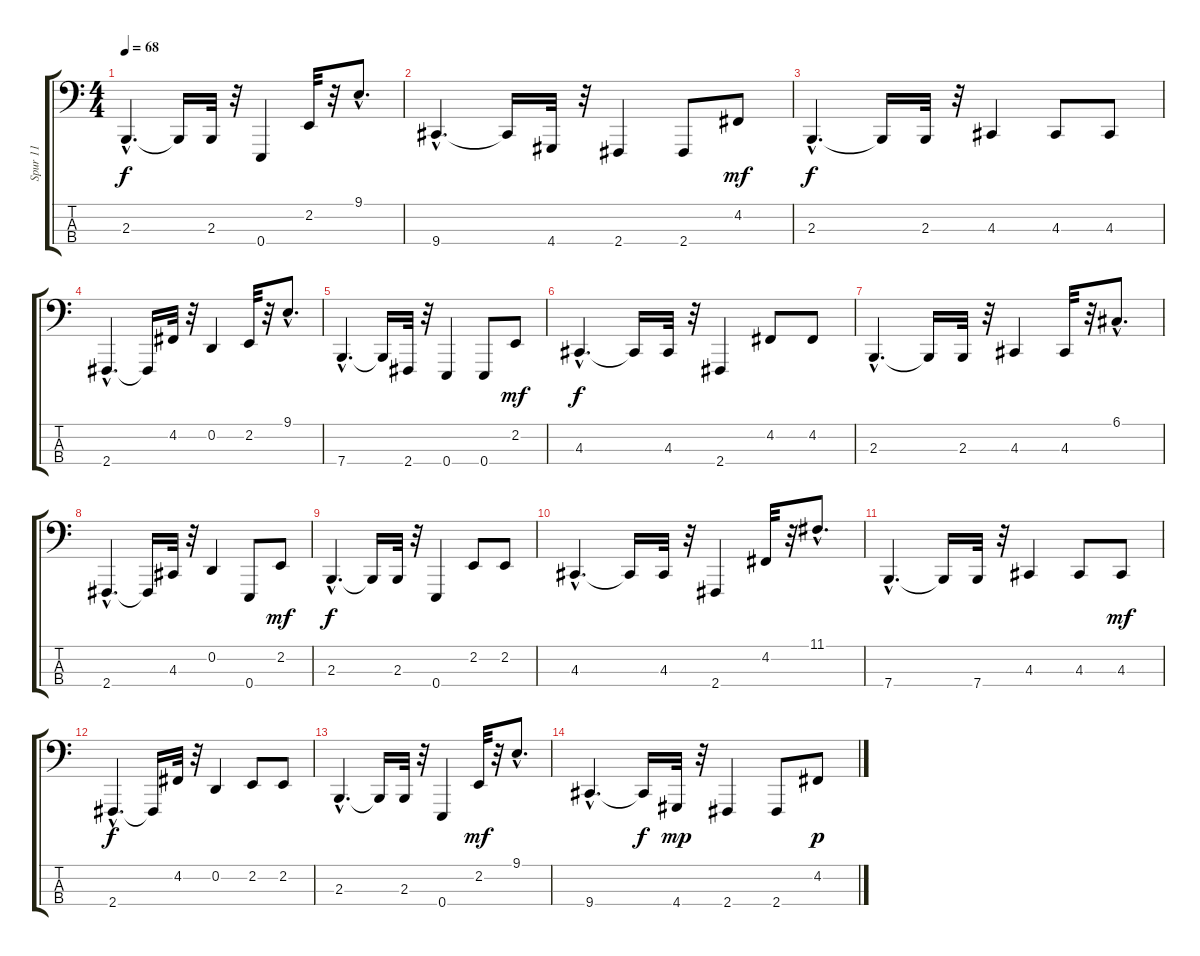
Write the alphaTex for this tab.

\track ("Spur 11" "Spur 11") {instrument acousticgrandpiano}
\staff {score tabs}
\tuning (G2 D2 A1 E1) {hide}
\ts (4 4)
\tempo 68
\clef f4
\ks c
2.3{hac}.4{d dy f} 2.3{t}.16 2.3.32 r.32 0.4.4 2.2.32 r.32 9.1{hac}.8{d} |
9.4{hac}.4{d} 9.4{t}.16 4.4.32 r.32 2.4.4 2.4.8 4.2.8{dy mf} |
2.3{hac}.4{d dy f} 2.3{t}.16 2.3.32 r.32 4.3.4 4.3.8 4.3.8 |
2.4{hac}.4{d} 2.4{t}.16 4.2.32 r.32 0.2.4 2.2.32 r.32 9.1{hac}.8{d} |
7.4{hac}.4{d} 7.4{t}.16 2.4.32 r.32 0.4.4 0.4.8 2.2.8{dy mf} |
4.3{hac}.4{d dy f} 4.3{t}.16 4.3.32 r.32 2.4.4 4.2.8 4.2.8 |
2.3{hac}.4{d} 2.3{t}.16 2.3.32 r.32 4.3.4 4.3.32 r.32 6.1{hac}.8{d} |
2.4{hac}.4{d} 2.4{t}.16 4.3.32 r.32 0.2.4 0.4.8 2.2.8{dy mf} |
2.3{hac}.4{d dy f} 2.3{t}.16 2.3.32 r.32 0.4.4 2.2.8 2.2.8 |
4.3{hac}.4{d} 4.3{t}.16 4.3.32 r.32 2.4.4 4.2.32 r.32 11.1{hac}.8{d} |
7.4{hac}.4{d} 7.4{t}.16 7.4.32 r.32 4.3.4 4.3.8 4.3.8{dy mf} |
2.4{hac}.4{d dy f} 2.4{t}.16 4.2.32 r.32 0.2.4 2.2.8 2.2.8 |
2.3{hac}.4{d} 2.3{t}.16 2.3.32 r.32 0.4.4 2.2.32{dy mf} r.32 9.1{hac}.8{d} |
9.4{hac}.4{d} 9.4{t}.16{dy f} 4.4.32{dy mp} r.32 2.4.4 2.4.8 4.2.8{dy p}
